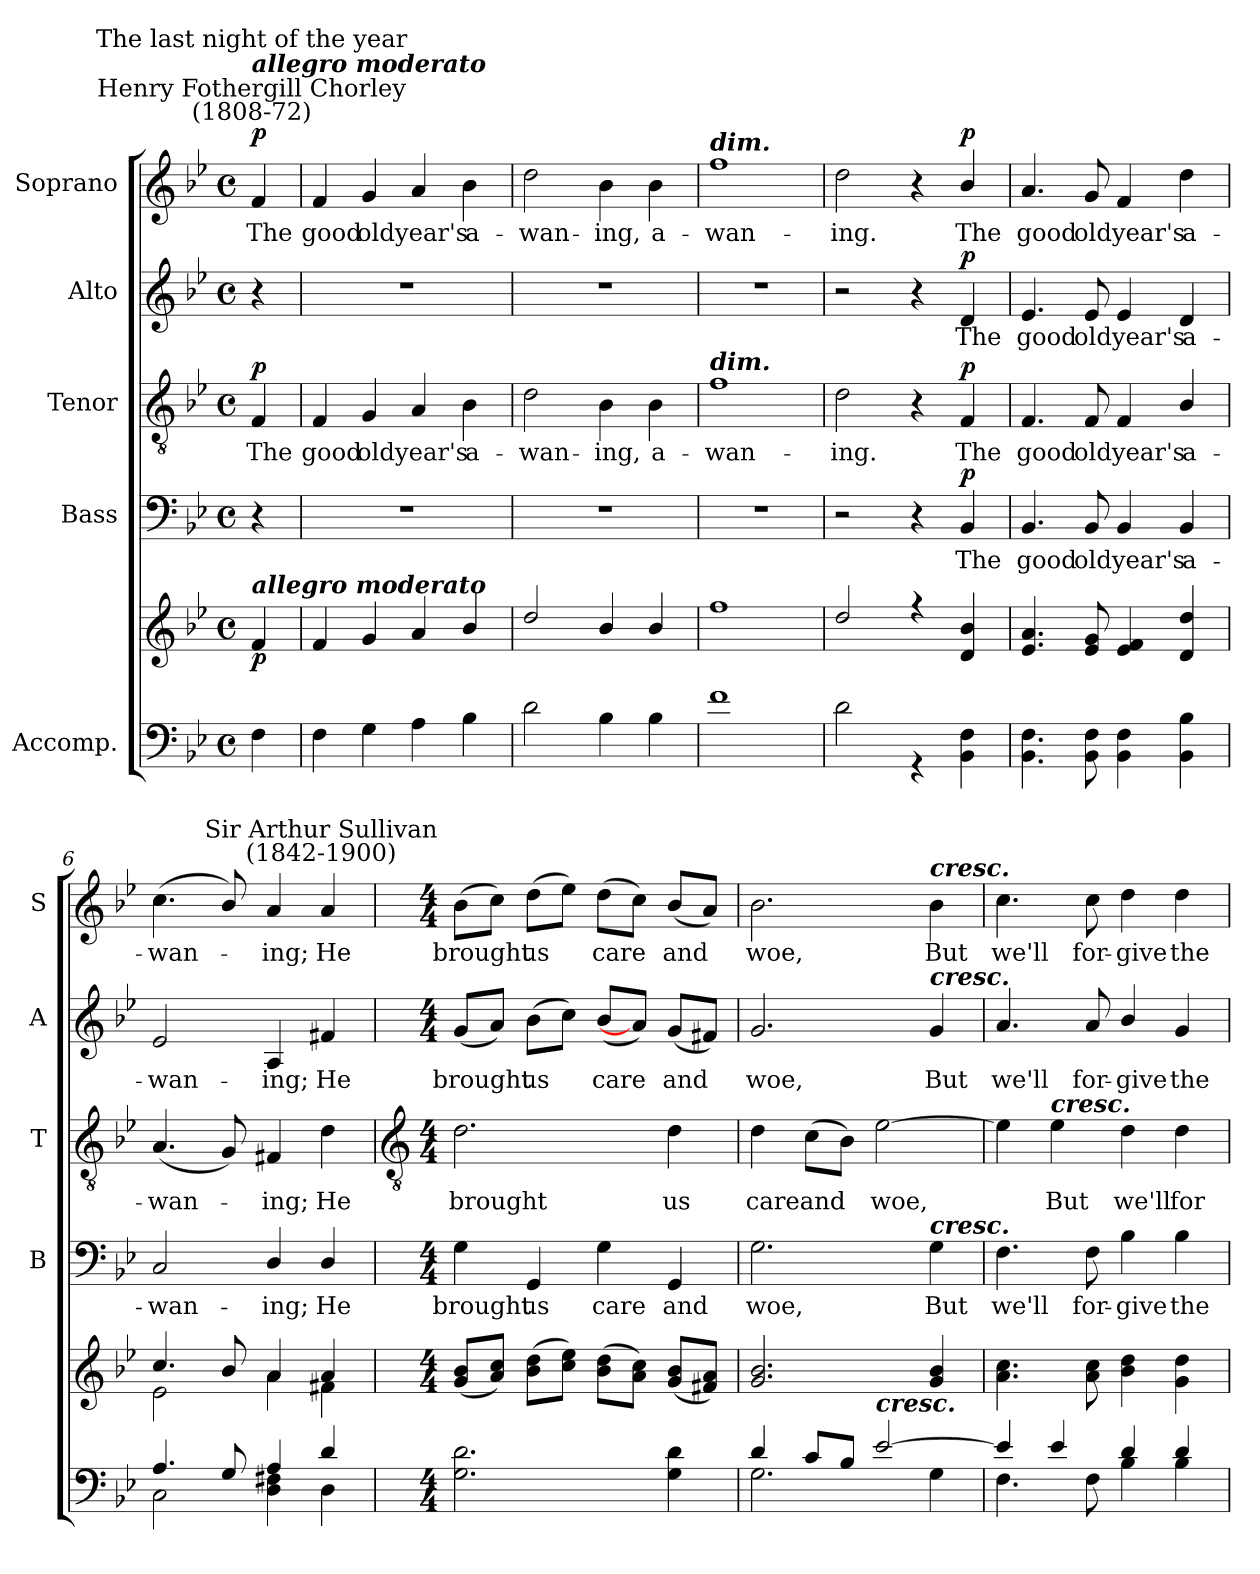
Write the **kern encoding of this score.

**kern	**kern	**dynam	**kern	**text	**dynam	**kern	**text	**dynam	**kern	**text	**dynam	**kern	**text	**dynam
*part5	*part5	*part5	*part4	*part4	*part4	*part3	*part3	*part3	*part2	*part2	*part2	*part1	*part1	*part1
*staff6	*staff5	*staff5/6	*staff4	*staff4	*staff4	*staff3	*staff3	*staff3	*staff2	*staff2	*staff2	*staff1	*staff1	*staff1
*I"Accomp.	*	*	*I"Bass	*	*	*I"Tenor	*	*	*I"Alto	*	*	*I"Soprano	*	*
*	*	*	*I'B	*	*	*I'T	*	*	*I'A	*	*	*I'S	*	*
*clefF4	*clefG2	*	*clefF4	*	*	*clefGv2	*	*	*clefG2	*	*	*clefG2	*	*
*k[b-e-]	*k[b-e-]	*	*k[b-e-]	*	*	*k[b-e-]	*	*	*k[b-e-]	*	*	*k[b-e-]	*	*
*B-:	*B-:	*	*B-:	*	*	*B-:	*	*	*B-:	*	*	*B-:	*	*
*M4/4	*M4/4	*	*M4/4	*	*	*M4/4	*	*	*M4/4	*	*	*M4/4	*	*
*met(c)	*met(c)	*	*met(c)	*	*	*met(c)	*	*	*met(c)	*	*	*met(c)	*	*
=	=	=	=	=	=	=	=	=	=	=	=	=	=	=
*^	*^	*	*	*	*	*	*	*	*	*	*	*	*	*
!	!	!	!	!	!	!	!	!	!	!	!	!	!	!LO:TX:a:cj:t=Henry Fothergill Chorley\n(1808-72)	!	!
!	!	!	!	!	!	!	!	!	!	!	!	!	!	!LO:TX:a:Bi:t=allegro moderato	!	!
!	!	!	!	!	!	!	!	!	!	!	!	!	!	!LO:TX:a:cj:t=The last night of the year	!	!
!	!	!LO:TX:a:Bi:t=allegro moderato	!	!	!	!	!	!	!	!	!	!	!	!	!	!
!	!	!	!	!LO:DY:b	!	!	!	!	!LO:LY:b	!LO:DY:b	!	!	!	!	!LO:LY:b	!LO:DY:b
4ryy	4F	4f	4ryy	p	4r	.	.	4F	The	p	4r	.	.	4f	The	p
=1	=1	=1	=1	=1	=1	=1	=1	=1	=1	=1	=1	=1	=1	=1	=1	=1
*	*	*MM120	*	*	*	*	*	*	*	*	*	*	*	*	*	*
!	!	!	!	!	!	!	!	!	!LO:LY:b	!	!	!	!	!	!LO:LY:b	!
1ryy	4F	4f	1ryy	.	1r	.	.	4F	good	.	1r	.	.	4f	good	.
!	!	!	!	!	!	!	!	!	!LO:LY:b	!	!	!	!	!	!LO:LY:b	!
.	4G	4g	.	.	.	.	.	4G	old	.	.	.	.	4g	old	.
!	!	!	!	!	!	!	!	!	!LO:LY:b	!	!	!	!	!	!LO:LY:b	!
.	4A	4a	.	.	.	.	.	4A	year's	.	.	.	.	4a	year's	.
!	!	!	!	!	!	!	!	!	!LO:LY:b	!	!	!	!	!	!LO:LY:b	!
.	4B-	4b-/	.	.	.	.	.	4B-	a-	.	.	.	.	4b-	a-	.
=2	=2	=2	=2	=2	=2	=2	=2	=2	=2	=2	=2	=2	=2	=2	=2	=2
!	!	!	!	!	!	!	!	!	!LO:LY:b	!	!	!	!	!	!LO:LY:b	!
1ryy	2d	2dd	1ryy	.	1r	.	.	2d	-wan-	.	1r	.	.	2dd	-wan-	.
!	!	!	!	!	!	!	!	!	!LO:LY:b	!	!	!	!	!	!LO:LY:b	!
.	4B-	4b-	.	.	.	.	.	4B-	-ing,	.	.	.	.	4b-	-ing,	.
!	!	!	!	!	!	!	!	!	!LO:LY:b	!	!	!	!	!	!LO:LY:b	!
.	4B-	4b-	.	.	.	.	.	4B-	a-	.	.	.	.	4b-	a-	.
=3	=3	=3	=3	=3	=3	=3	=3	=3	=3	=3	=3	=3	=3	=3	=3	=3
!	!	!	!	!	!	!	!	!	!	!	!	!	!	!LO:TX:a:Bi:t=dim.	!	!
!	!	!	!	!	!	!	!	!LO:TX:a:Bi:t=dim.	!	!	!	!	!	!	!	!
!	!	!	!	!	!	!	!	!	!LO:LY:b	!	!	!	!	!	!LO:LY:b	!
1ryy	1f	1ff	1ryy	.	1r	.	.	1f	-wan-	.	1r	.	.	1ff	-wan-	.
=4	=4	=4	=4	=4	=4	=4	=4	=4	=4	=4	=4	=4	=4	=4	=4	=4
!	!	!	!	!	!	!	!	!	!LO:LY:b	!	!	!	!	!	!LO:LY:b	!
1ryy	2d	2dd	1ryy	.	2r	.	.	2d	-ing.	.	2r	.	.	2dd	-ing.	.
.	4r	4r	.	.	4r	.	.	4r	.	.	4r	.	.	4r	.	.
!	!	!	!	!	!	!LO:LY:b	!LO:DY:b	!	!LO:LY:b	!LO:DY:b	!	!LO:LY:b	!LO:DY:b	!	!LO:LY:b	!LO:DY:b
.	4BB- 4F	4d 4b-	.	.	4BB-	The	p	4F	The	p	4d	The	p	4b-/	The	p
=5	=5	=5	=5	=5	=5	=5	=5	=5	=5	=5	=5	=5	=5	=5	=5	=5
!	!	!	!	!	!	!LO:LY:b	!	!	!LO:LY:b	!	!	!LO:LY:b	!	!	!LO:LY:b	!
1ryy	4.BB- 4.F	4.e- 4.a	1ryy	.	4.BB-	good	.	4.F	good	.	4.e-	good	.	4.a	good	.
!	!	!	!	!	!	!LO:LY:b	!	!	!LO:LY:b	!	!	!LO:LY:b	!	!	!LO:LY:b	!
.	8BB- 8F	8e- 8g	.	.	8BB-	old	.	8F	old	.	8e-	old	.	8g	old	.
!	!	!	!	!	!	!LO:LY:b	!	!	!LO:LY:b	!	!	!LO:LY:b	!	!	!LO:LY:b	!
.	4BB- 4F	4e- 4f	.	.	4BB-	year's	.	4F	year's	.	4e-	year's	.	4f	year's	.
!	!	!	!	!	!	!LO:LY:b	!	!	!LO:LY:b	!	!	!LO:LY:b	!	!	!LO:LY:b	!
.	4BB- 4B-	4d 4dd	.	.	4BB-	a-	.	4B-/	a-	.	4d	a-	.	4dd	a-	.
=6	=6	=6	=6	=6	=6	=6	=6	=6	=6	=6	=6	=6	=6	=6	=6	=6
!	!	!	!	!	!	!LO:LY:b	!	!	!LO:LY:b	!	!	!LO:LY:b	!	!	!LO:LY:b	!
4.A/	2C\	4.cc/	2e-\	.	2C	-wan-	.	(<4.A	-wan-	.	2e-	-wan-	.	(<4.cc	-wan-	.
8G/	.	8b-/	.	.	.	.	.	8G)	.	.	.	.	.	8b-/)	.	.
!	!	!	!	!	!	!LO:LY:b	!	!	!LO:LY:b	!	!	!LO:LY:b	!	!	!LO:LY:b	!
4A/	4D 4F#X	4a	4a\	.	4D/	-ing;	.	4F#X	ing;	.	4A	-ing;	.	4a	ing;	.
!	!	!	!	!	!	!	!	!	!	!	!	!	!	!LO:TX:a:cj:t=Sir Arthur Sullivan\n(1842-1900)	!	!
!	!	!	!	!	!	!LO:LY:b	!	!	!LO:LY:b	!	!	!LO:LY:b	!	!	!LO:LY:b	!
4d/	4D	4a	4f#X\	.	4D/	He	.	4d	He	.	4f#X	He	.	4a	He	.
!!LO:LB:g=z
=7	=7	=7	=7	=7	=7	=7	=7	=7	=7	=7	=7	=7	=7	=7	=7	=7
*	*	*	*	*	*	*	*	*clefGv2	*	*	*	*	*	*	*	*
*M4/4	*	*M4/4	*	*	*M4/4	*	*	*M4/4	*	*	*M4/4	*	*	*M4/4	*	*
!	!	!	!	!	!	!LO:LY:b	!	!	!LO:LY:b	!	!	!LO:LY:b	!	!	!LO:LY:b	!
2.G\ 2.d\	2ryy	(<8g 8b-L	2ryy	.	4G	brought	.	2.d	brought	.	(<8gL	brought	.	(>8b-L	brought	.
.	.	8a 8ccJ)	.	.	.	.	.	.	.	.	8aJ)	.	.	8ccJ)	.	.
!	!	!	!	!	!	!LO:LY:b	!	!	!	!	!	!LO:LY:b	!	!	!LO:LY:b	!
.	.	(>8b-\ 8dd\L	.	.	4GG	us	.	.	.	.	(>8b-L	us	.	(>8ddL	us	.
.	.	8cc\ 8ee-\J)	.	.	.	.	.	.	.	.	8ccJ)	.	.	8ee-J)	.	.
!	!	!	!	!	!	!LO:LY:b	!	!	!	!	!	!LO:LY:b	!	!	!LO:LY:b	!
.	2ryy	(>8b-\ 8dd\L	2ryy	.	4G	care	.	.	.	.	(<8b-L	care	.	(>8ddL	care	.
.	.	8a\ 8cc\J)	.	.	.	.	.	.	.	.	8aJ])	.	.	8ccJ)	.	.
!	!	!	!	!	!	!LO:LY:b	!	!	!LO:LY:b	!	!	!LO:LY:b	!	!	!LO:LY:b	!
4G\ 4d\	.	(<8g 8b-L	.	.	4GG	and	.	4d	us	.	(<8gL	and	.	(<8b-L	and	.
.	.	8f#X 8aJ)	.	.	.	.	.	.	.	.	8f#XJ)	.	.	8aJ)	.	.
=8	=8	=8	=8	=8	=8	=8	=8	=8	=8	=8	=8	=8	=8	=8	=8	=8
!	!	!	!	!	!	!LO:LY:b	!	!	!LO:LY:b	!	!	!LO:LY:b	!	!	!LO:LY:b	!
4d/	2.G	2.g 2.b-	2ryy	.	2.G	woe,	.	4d	care	.	2.g	woe,	.	2.b-	woe,	.
!	!	!	!	!	!	!	!	!	!LO:LY:b	!	!	!	!	!	!	!
8c/L	.	.	.	.	.	.	.	(>8cL	and	.	.	.	.	.	.	.
8B-/J	.	.	.	.	.	.	.	8B-J)	.	.	.	.	.	.	.	.
!LO:TX:a:Bi:t=cresc.	!	!	!	!	!	!	!	!	!	!	!	!	!	!	!	!
!	!	!	!	!	!	!	!	!	!LO:LY:b	!	!	!	!	!	!	!
[2e-/	.	.	2ryy	.	.	.	.	[2e-	woe,	.	.	.	.	.	.	.
!	!	!	!	!	!	!	!	!	!	!	!	!	!	!LO:TX:a:Bi:t=cresc.	!	!
!	!	!	!	!	!	!	!	!	!	!	!LO:TX:a:Bi:t=cresc.	!	!	!	!	!
!	!	!	!	!	!LO:TX:a:Bi:t=cresc.	!	!	!	!	!	!	!	!	!	!	!
!	!	!	!	!	!	!LO:LY:b	!	!	!	!	!	!LO:LY:b	!	!	!LO:LY:b	!
.	4G	4g 4b-	.	.	4G	But	.	.	.	.	4g	But	.	4b-	But	.
=9	=9	=9	=9	=9	=9	=9	=9	=9	=9	=9	=9	=9	=9	=9	=9	=9
!	!	!	!	!	!	!LO:LY:b	!	!	!	!	!	!LO:LY:b	!	!	!LO:LY:b	!
4e-/]	4.F	4.a\ 4.cc\	2ryy	.	4.F	we'll	.	4e-]	.	.	4.a	we'll	.	4.cc	we'll	.
!	!	!	!	!	!	!	!	!LO:TX:a:Bi:t=cresc.	!	!	!	!	!	!	!	!
!	!	!	!	!	!	!	!	!	!LO:LY:b	!	!	!	!	!	!	!
4e-/	.	.	.	.	.	.	.	4e-	But	.	.	.	.	.	.	.
!	!	!	!	!	!	!LO:LY:b	!	!	!	!	!	!LO:LY:b	!	!	!LO:LY:b	!
.	8F	8a\ 8cc\	.	.	8F	for-	.	.	.	.	8a	for-	.	8cc	for-	.
!	!	!	!	!	!	!LO:LY:b	!	!	!LO:LY:b	!	!	!LO:LY:b	!	!	!LO:LY:b	!
4d/	4B-	4b-\ 4dd\	2ryy	.	4B-	-give	.	4d	we'll	.	4b-/	-give	.	4dd	-give	.
!	!	!	!	!	!	!LO:LY:b	!	!	!LO:LY:b	!	!	!LO:LY:b	!	!	!LO:LY:b	!
4d/	4B-	4g\ 4dd\	.	.	4B-	the	.	4d	for-	.	4g	the	.	4dd	the	.
*v	*v	*	*	*	*	*	*	*	*	*	*	*	*	*	*	*
*	*v	*v	*	*	*	*	*	*	*	*	*	*	*	*	*
=	=	=	=	=	=	=	=	=	=	=	=	=	=	=
*-	*-	*-	*-	*-	*-	*-	*-	*-	*-	*-	*-	*-	*-	*-
